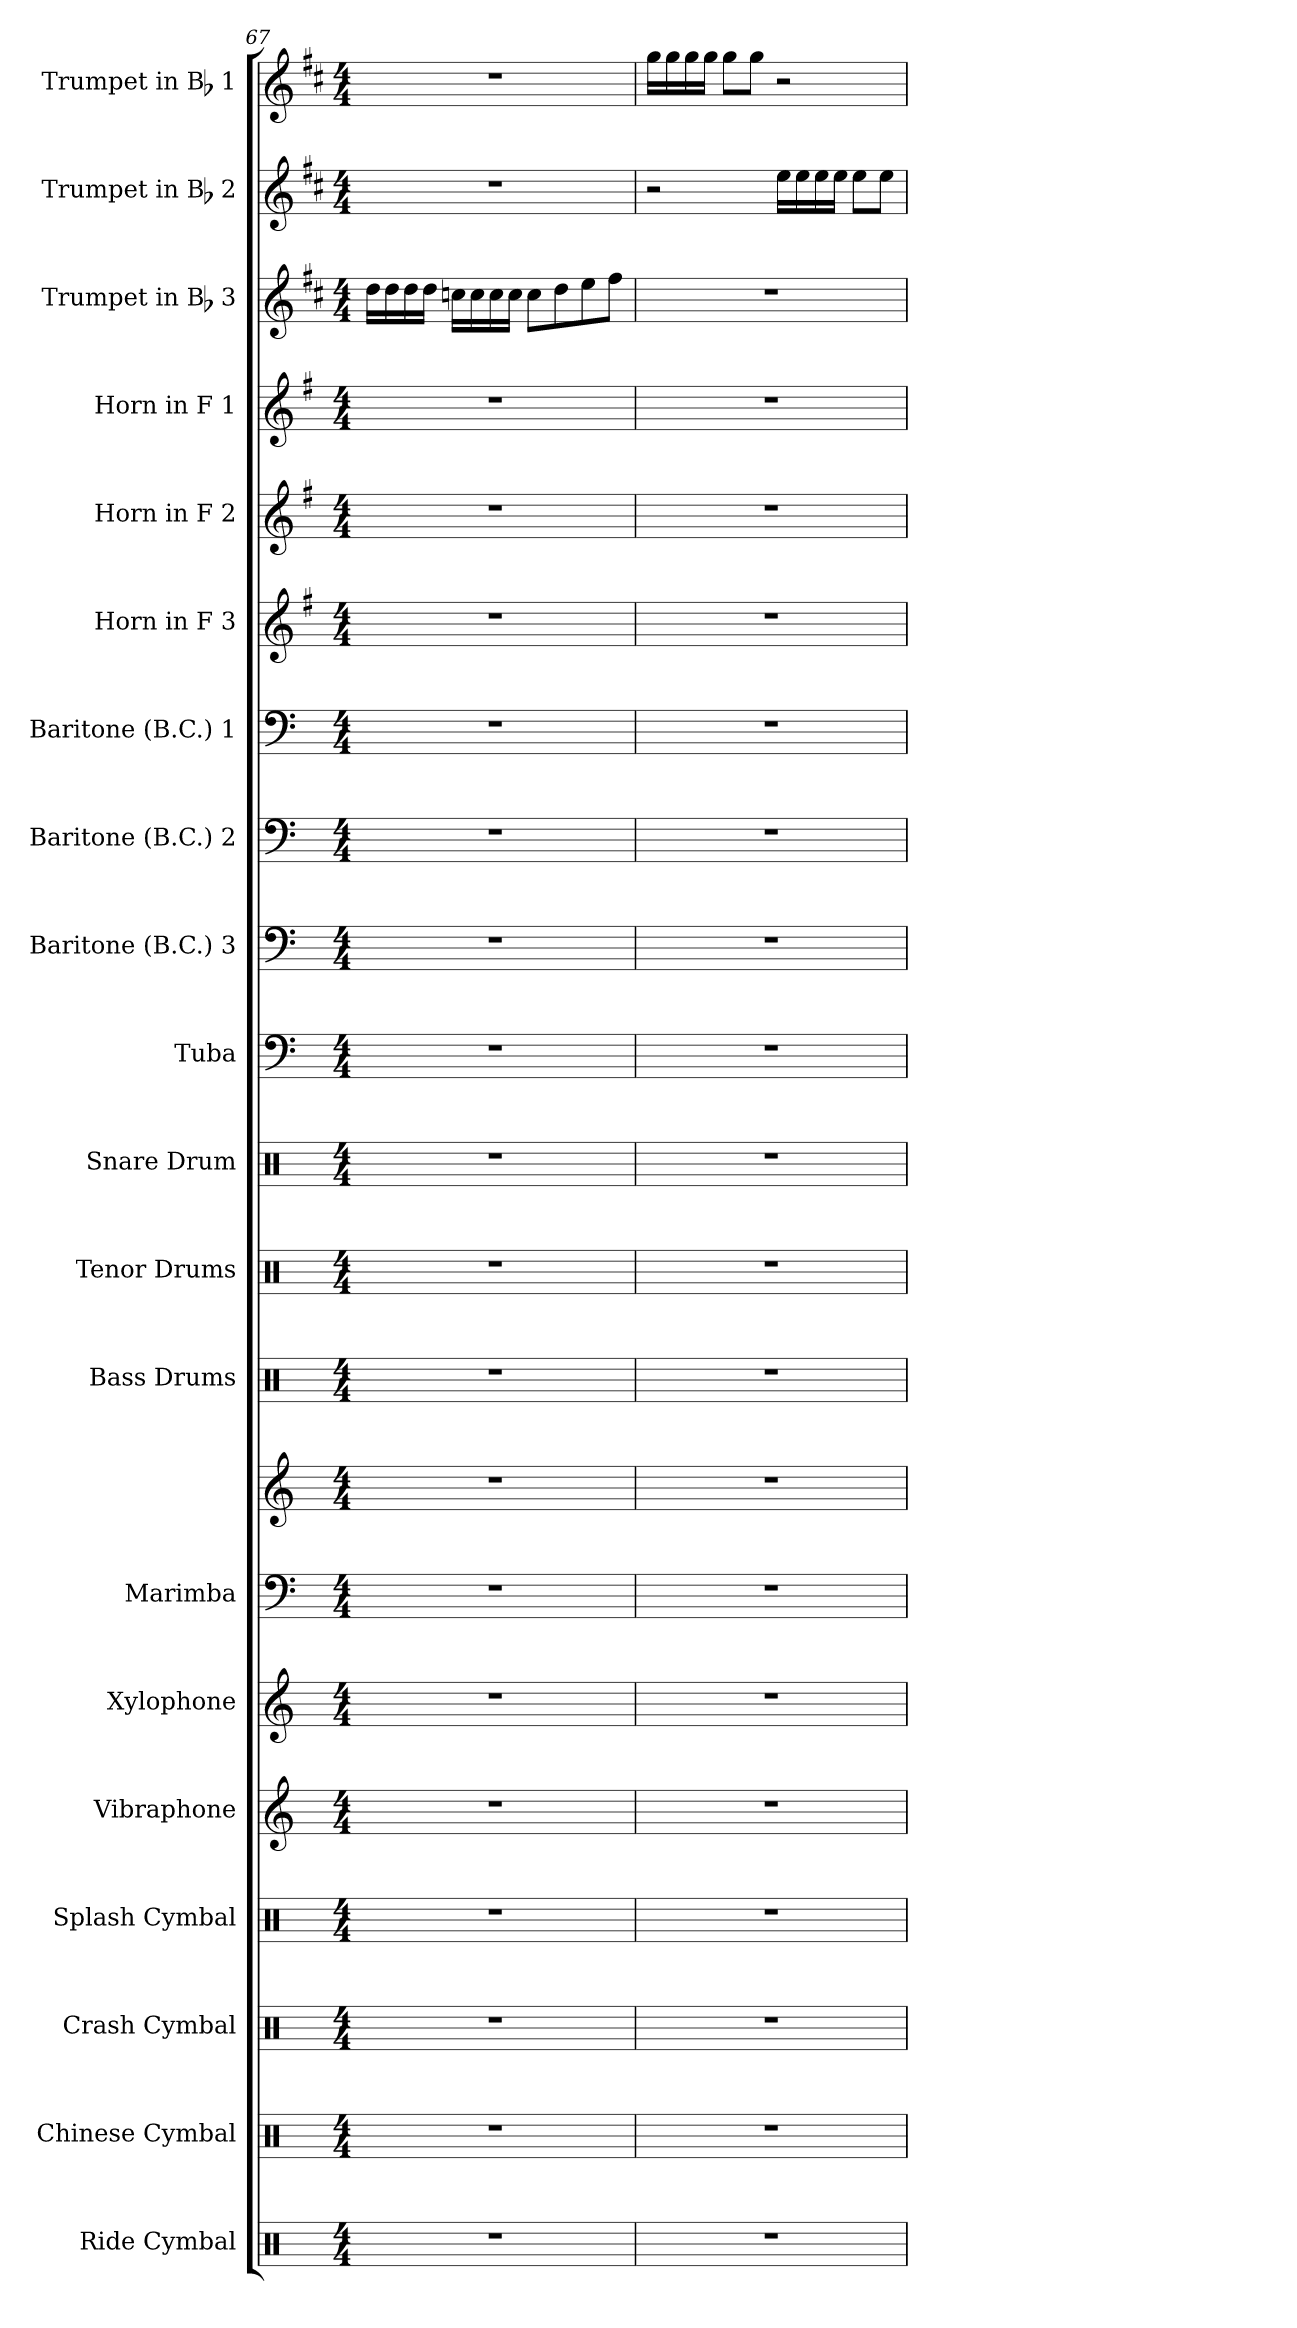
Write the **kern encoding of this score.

**kern	**kern	**kern	**kern	**kern	**kern	**kern	**kern	**kern	**kern	**kern	**kern	**kern	**kern	**kern	**kern	**kern	**kern	**kern	**kern	**kern
*part20	*part19	*part18	*part17	*part16	*part15	*part14	*part14	*part13	*part12	*part11	*part10	*part9	*part8	*part7	*part6	*part5	*part4	*part3	*part2	*part1
*staff21	*staff20	*staff19	*staff18	*staff17	*staff16	*staff15	*staff14	*staff13	*staff12	*staff11	*staff10	*staff9	*staff8	*staff7	*staff6	*staff5	*staff4	*staff3	*staff2	*staff1
*I"Ride Cymbal	*I"Chinese Cymbal	*I"Crash Cymbal	*I"Splash Cymbal	*I"Vibraphone	*I"Xylophone	*I"Marimba	*	*I"Bass Drums	*I"Tenor Drums	*I"Snare Drum	*I"Tuba	*I"Baritone (B.C.) 3	*I"Baritone (B.C.) 2	*I"Baritone (B.C.) 1	*I"Horn in F 3	*I"Horn in F 2	*I"Horn in F 1	*I"Trumpet in Bb 3	*I"Trumpet in Bb 2	*I"Trumpet in Bb 1
*I'R. Cym.	*I'Ch. Cym.	*I'Cr. Cym.	*I'Sp. Cym.	*I'Vib.	*I'Xyl.	*I'Mrm.	*	*I'BD	*I'TD	*I'SD	*I'Tuba	*I'Bar. 3	*I'Bar. 2	*I'Bar. 1	*I'Hn. 3	*I'Hn. 2	*I'Hn. 1	*	*	*
!!LO:PB:g=z
*clefX	*clefX	*clefX	*clefX	*clefG2	*clefG2	*clefF4	*clefG2	*clefX	*clefX	*clefX	*clefF4	*clefF4	*clefF4	*clefF4	*clefG2	*clefG2	*clefG2	*clefG2	*clefG2	*clefG2
*	*	*	*	*	*ITrd-7c-12	*	*	*	*	*	*	*	*	*	*ITrd4c7	*ITrd4c7	*ITrd4c7	*ITrd1c2	*ITrd1c2	*ITrd1c2
*k[]	*k[]	*k[]	*k[]	*k[]	*k[]	*k[]	*k[]	*k[]	*k[]	*k[]	*k[]	*k[]	*k[]	*k[]	*k[]	*k[]	*k[]	*k[]	*k[]	*k[]
*M4/4	*M4/4	*M4/4	*M4/4	*M4/4	*M4/4	*M4/4	*M4/4	*M4/4	*M4/4	*M4/4	*M4/4	*M4/4	*M4/4	*M4/4	*M4/4	*M4/4	*M4/4	*M4/4	*M4/4	*M4/4
=67	=67	=67	=67	=67	=67	=67	=67	=67	=67	=67	=67	=67	=67	=67	=67	=67	=67	=67	=67	=67
1r	1r	1r	1r	1r	1r	1r	1r	1r	1r	1r	1r	1r	1r	1r	1r	1r	1r	16cc\LL	1r	1r
.	.	.	.	.	.	.	.	.	.	.	.	.	.	.	.	.	.	16cc\	.	.
.	.	.	.	.	.	.	.	.	.	.	.	.	.	.	.	.	.	16cc\	.	.
.	.	.	.	.	.	.	.	.	.	.	.	.	.	.	.	.	.	16cc\JJ	.	.
.	.	.	.	.	.	.	.	.	.	.	.	.	.	.	.	.	.	16b-X\LL	.	.
.	.	.	.	.	.	.	.	.	.	.	.	.	.	.	.	.	.	16b-\	.	.
.	.	.	.	.	.	.	.	.	.	.	.	.	.	.	.	.	.	16b-\	.	.
.	.	.	.	.	.	.	.	.	.	.	.	.	.	.	.	.	.	16b-\JJ	.	.
.	.	.	.	.	.	.	.	.	.	.	.	.	.	.	.	.	.	8b-\L	.	.
.	.	.	.	.	.	.	.	.	.	.	.	.	.	.	.	.	.	8cc\	.	.
.	.	.	.	.	.	.	.	.	.	.	.	.	.	.	.	.	.	8dd\	.	.
.	.	.	.	.	.	.	.	.	.	.	.	.	.	.	.	.	.	8ee\J	.	.
=68	=68	=68	=68	=68	=68	=68	=68	=68	=68	=68	=68	=68	=68	=68	=68	=68	=68	=68	=68	=68
1r	1r	1r	1r	1r	1r	1r	1r	1r	1r	1r	1r	1r	1r	1r	1r	1r	1r	1r	2r	16ff\LL
.	.	.	.	.	.	.	.	.	.	.	.	.	.	.	.	.	.	.	.	16ff\
.	.	.	.	.	.	.	.	.	.	.	.	.	.	.	.	.	.	.	.	16ff\
.	.	.	.	.	.	.	.	.	.	.	.	.	.	.	.	.	.	.	.	16ff\JJ
.	.	.	.	.	.	.	.	.	.	.	.	.	.	.	.	.	.	.	.	8ff\L
.	.	.	.	.	.	.	.	.	.	.	.	.	.	.	.	.	.	.	.	8ff\J
.	.	.	.	.	.	.	.	.	.	.	.	.	.	.	.	.	.	.	16dd\LL	2r
.	.	.	.	.	.	.	.	.	.	.	.	.	.	.	.	.	.	.	16dd\	.
.	.	.	.	.	.	.	.	.	.	.	.	.	.	.	.	.	.	.	16dd\	.
.	.	.	.	.	.	.	.	.	.	.	.	.	.	.	.	.	.	.	16dd\JJ	.
.	.	.	.	.	.	.	.	.	.	.	.	.	.	.	.	.	.	.	8dd\L	.
.	.	.	.	.	.	.	.	.	.	.	.	.	.	.	.	.	.	.	8dd\J	.
=	=	=	=	=	=	=	=	=	=	=	=	=	=	=	=	=	=	=	=	=
*-	*-	*-	*-	*-	*-	*-	*-	*-	*-	*-	*-	*-	*-	*-	*-	*-	*-	*-	*-	*-
